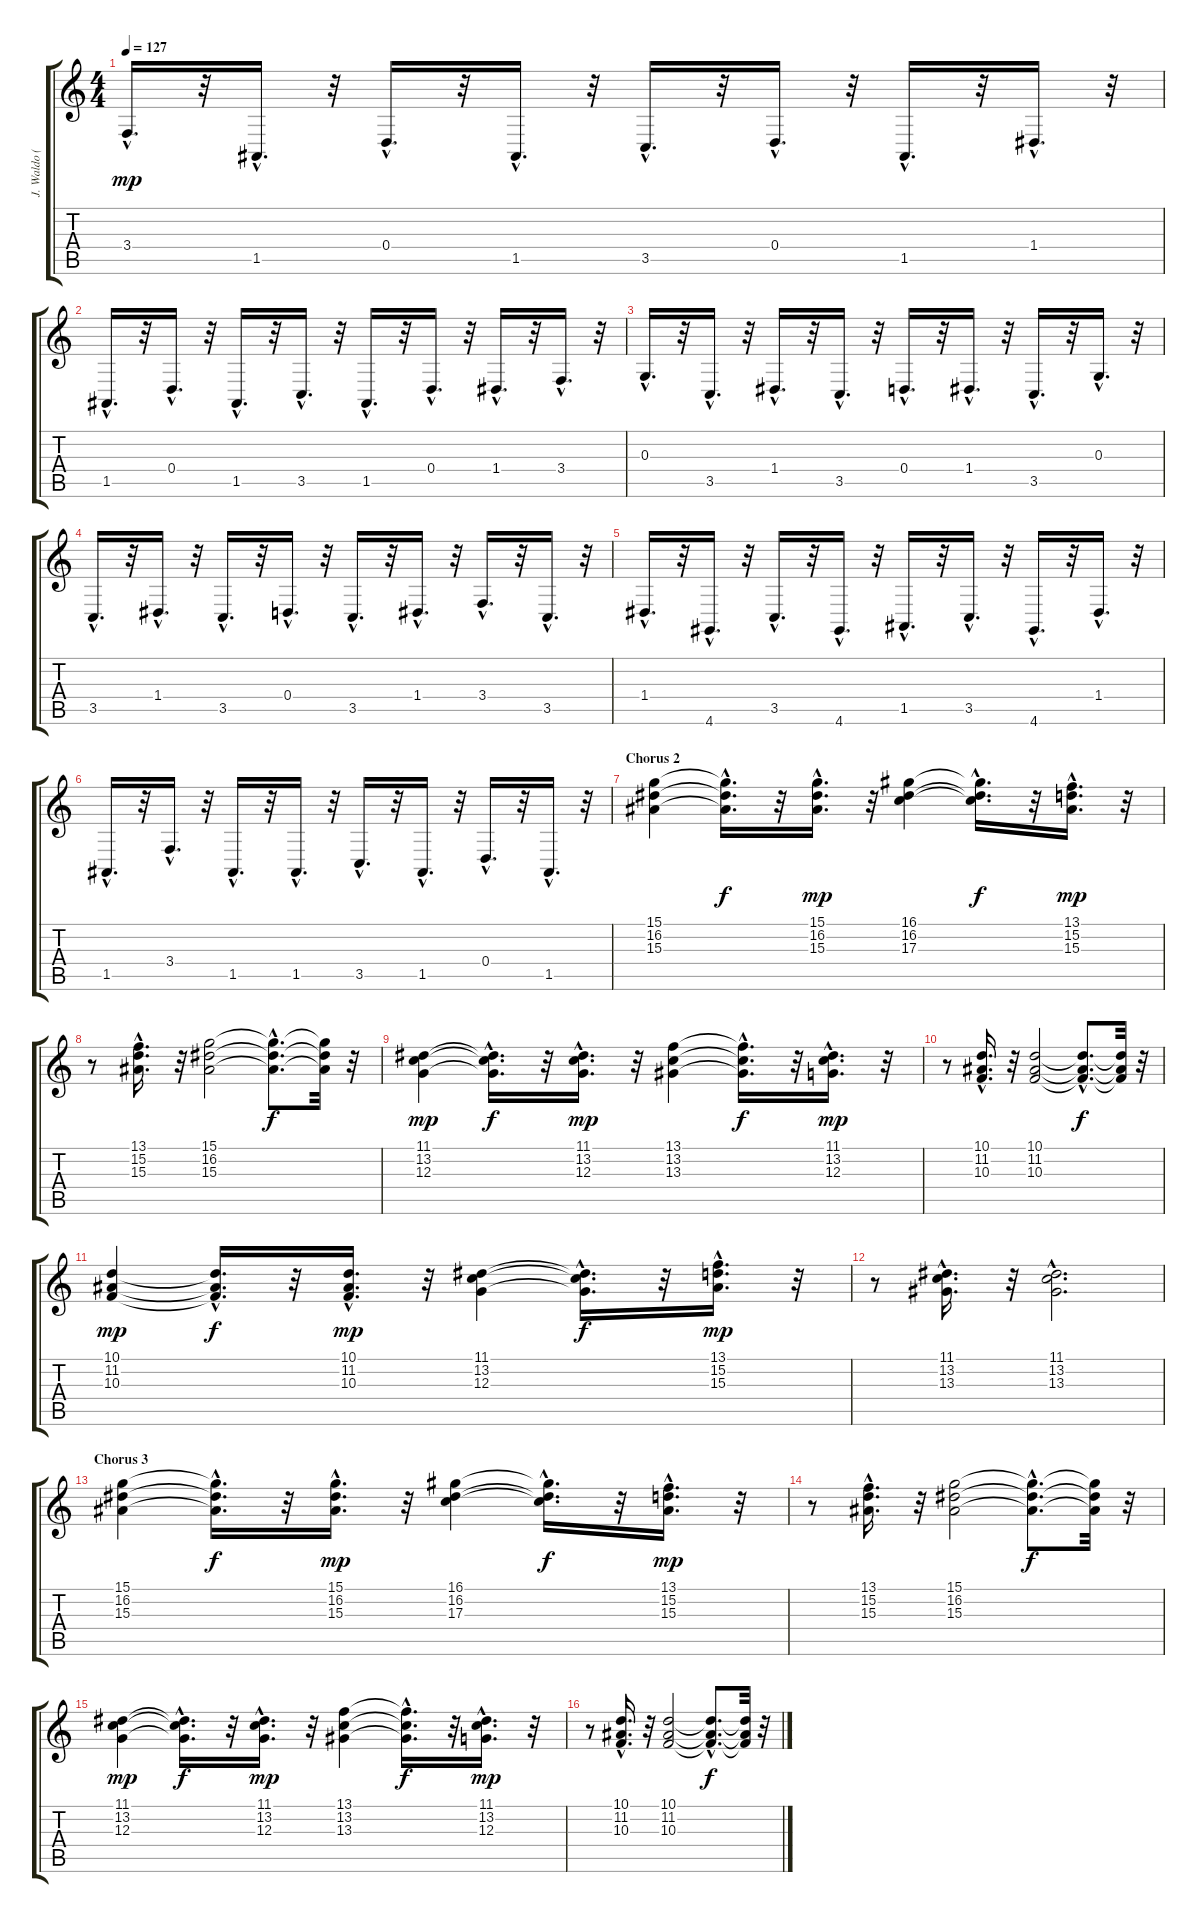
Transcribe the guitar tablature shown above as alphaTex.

\track ("J. Waldo (Center)" "J. Waldo (") {instrument rockorgan}
\staff {score tabs}
\tuning (E4 B3 G3 D3 A2 E2) {hide}
\ts (4 4)
\tempo 127
\clef g2
\ks c
3.4{hac}.16{d dy mp} r.32 1.5{hac}.16{d} r.32 0.4{hac}.16{d} r.32 1.5{hac}.16{d} r.32 3.5{hac}.16{d} r.32 0.4{hac}.16{d} r.32 1.5{hac}.16{d} r.32 1.4{hac}.16{d} r.32 |
1.5{hac}.16{d} r.32 0.4{hac}.16{d} r.32 1.5{hac}.16{d} r.32 3.5{hac}.16{d} r.32 1.5{hac}.16{d} r.32 0.4{hac}.16{d} r.32 1.4{hac}.16{d} r.32 3.4{hac}.16{d} r.32 |
0.3{hac}.16{d} r.32 3.5{hac}.16{d} r.32 1.4{hac}.16{d} r.32 3.5{hac}.16{d} r.32 0.4{hac}.16{d} r.32 1.4{hac}.16{d} r.32 3.5{hac}.16{d} r.32 0.3{hac}.16{d} r.32 |
3.5{hac}.16{d} r.32 1.4{hac}.16{d} r.32 3.5{hac}.16{d} r.32 0.4{hac}.16{d} r.32 3.5{hac}.16{d} r.32 1.4{hac}.16{d} r.32 3.4{hac}.16{d} r.32 3.5{hac}.16{d} r.32 |
1.4{hac}.16{d} r.32 4.6{hac}.16{d} r.32 3.5{hac}.16{d} r.32 4.6{hac}.16{d} r.32 1.5{hac}.16{d} r.32 3.5{hac}.16{d} r.32 4.6{hac}.16{d} r.32 1.4{hac}.16{d} r.32 |
1.5{hac}.16{d} r.32 3.4{hac}.16{d} r.32 1.5{hac}.16{d} r.32 1.5{hac}.16{d} r.32 3.5{hac}.16{d} r.32 1.5{hac}.16{d} r.32 0.4{hac}.16{d} r.32 1.5{hac}.16{d} r.32 |
\section ("" "Chorus 2")
(15.1 16.2 15.3).4{volume 5} (15.1{hac t} 16.2{hac t} 15.3{hac t}).16{d dy f} r.32 (15.1{hac} 16.2{hac} 15.3{hac}).16{d dy mp} r.32 (16.1 16.2 17.3).4 (16.1{hac t} 16.2{hac t} 17.3{hac t}).16{d dy f} r.32 (13.1 15.2{hac} 15.3).16{d dy mp} r.32 |
r.8 (13.1 15.2{hac} 15.3).16{d} r.32 (15.1 16.2 15.3).2 (15.1{hac t} 16.2{hac t} 15.3{hac t}).8{d dy f} (15.1{t} 16.2{t} 15.3{t}).32 r.32 |
(11.1 13.2 12.3).4{dy mp} (11.1{hac t} 13.2{hac t} 12.3{hac t}).16{d dy f} r.32 (11.1{hac} 13.2{hac} 12.3{hac}).16{d dy mp} r.32 (13.1 13.2 13.3).4 (13.1{hac t} 13.2{hac t} 13.3{hac t}).16{d dy f} r.32 (11.1{hac} 13.2 12.3).16{d dy mp} r.32 |
r.8 (10.1 11.2 10.3{hac}).16{d} r.32 (10.1 11.2 10.3).2 (10.1{hac t} 11.2{hac t} 10.3{hac t}).8{d dy f} (10.1{t} 11.2{t} 10.3{t}).32 r.32 |
(10.1 11.2 10.3).4{dy mp} (10.1{hac t} 11.2{hac t} 10.3{hac t}).16{d dy f} r.32 (10.1{hac} 11.2{hac} 10.3{hac}).16{d dy mp} r.32 (11.1 13.2 12.3).4 (11.1{hac t} 13.2{hac t} 12.3{hac t}).16{d dy f} r.32 (13.1 15.2{hac} 15.3).16{d dy mp} r.32 |
r.8 (11.1{hac} 13.2 13.3).16{d} r.32 (11.1{hac} 13.2{hac} 13.3{hac}).2{d} |
\section ("" "Chorus 3")
(15.1 16.2 15.3).4 (15.1{hac t} 16.2{hac t} 15.3{hac t}).16{d dy f} r.32 (15.1{hac} 16.2{hac} 15.3{hac}).16{d dy mp} r.32 (16.1 16.2 17.3).4 (16.1{hac t} 16.2{hac t} 17.3{hac t}).16{d dy f} r.32 (13.1 15.2{hac} 15.3).16{d dy mp} r.32 |
r.8 (13.1 15.2{hac} 15.3).16{d} r.32 (15.1 16.2 15.3).2 (15.1{hac t} 16.2{hac t} 15.3{hac t}).8{d dy f} (15.1{t} 16.2{t} 15.3{t}).32 r.32 |
(11.1 13.2 12.3).4{dy mp} (11.1{hac t} 13.2{hac t} 12.3{hac t}).16{d dy f} r.32 (11.1{hac} 13.2{hac} 12.3{hac}).16{d dy mp} r.32 (13.1 13.2 13.3).4 (13.1{hac t} 13.2{hac t} 13.3{hac t}).16{d dy f} r.32 (11.1{hac} 13.2 12.3).16{d dy mp} r.32 |
r.8 (10.1 11.2 10.3{hac}).16{d} r.32 (10.1 11.2 10.3).2 (10.1{hac t} 11.2{hac t} 10.3{hac t}).8{d dy f} (10.1{t} 11.2{t} 10.3{t}).32 r.32
